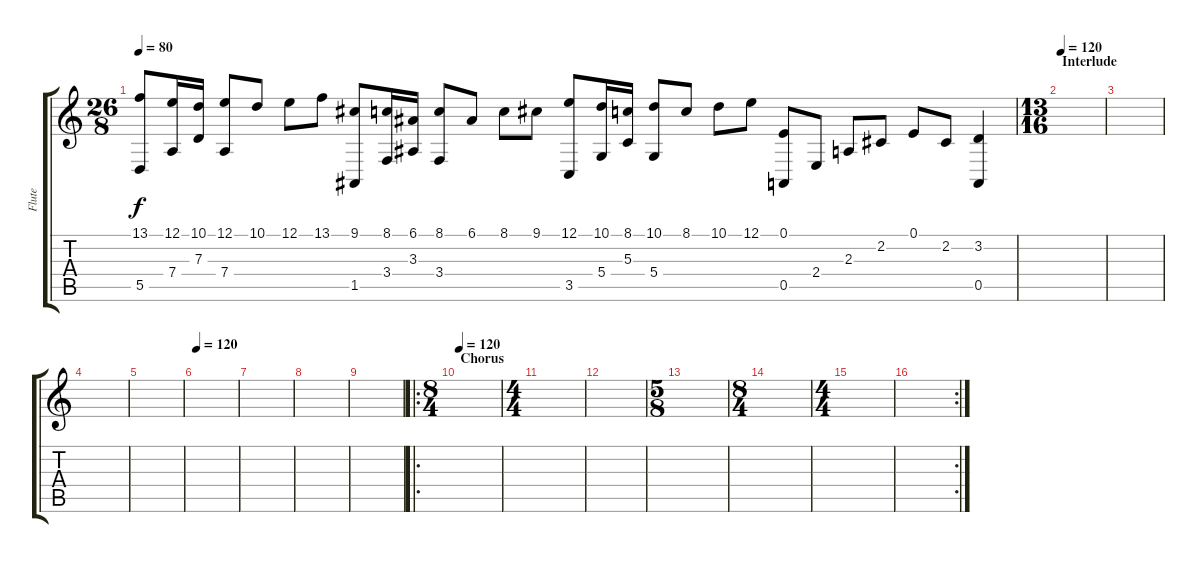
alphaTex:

\track ("Flute" "Flute") {instrument flute}
\staff {score tabs}
\tuning (E4 B3 G3 D3 A2 E2) {hide}
\ts (26 8)
\tempo 80
\clef g2
\ks c
(13.1 5.5).8{dy f} (12.1 7.4).16 (10.1 7.3).16 (12.1 7.4).8 10.1.8 12.1.8 13.1.8 (9.1 1.5).8 (8.1 3.4).16 (6.1 3.3).16 (8.1 3.4).8 6.1.8 8.1.8 9.1.8 (12.1 3.5).8 (10.1 5.4).16 (8.1 5.3).16 (10.1 5.4).8 8.1.8 10.1.8 12.1.8 (0.1 0.5).8 2.4.8 2.3.8 2.2.8 0.1.8 2.2.8 (3.2 0.5).4 |
\ts (13 16)
\section ("" "Interlude")
\tempo 120
|
|
|
|
\tempo 120
|
|
|
|
\ro
\ts (8 4)
\section ("" "Chorus")
\tempo 120
|
\ts (4 4)
|
|
\ts (5 8)
|
\ts (8 4)
|
\ts (4 4)
|
\rc 2
